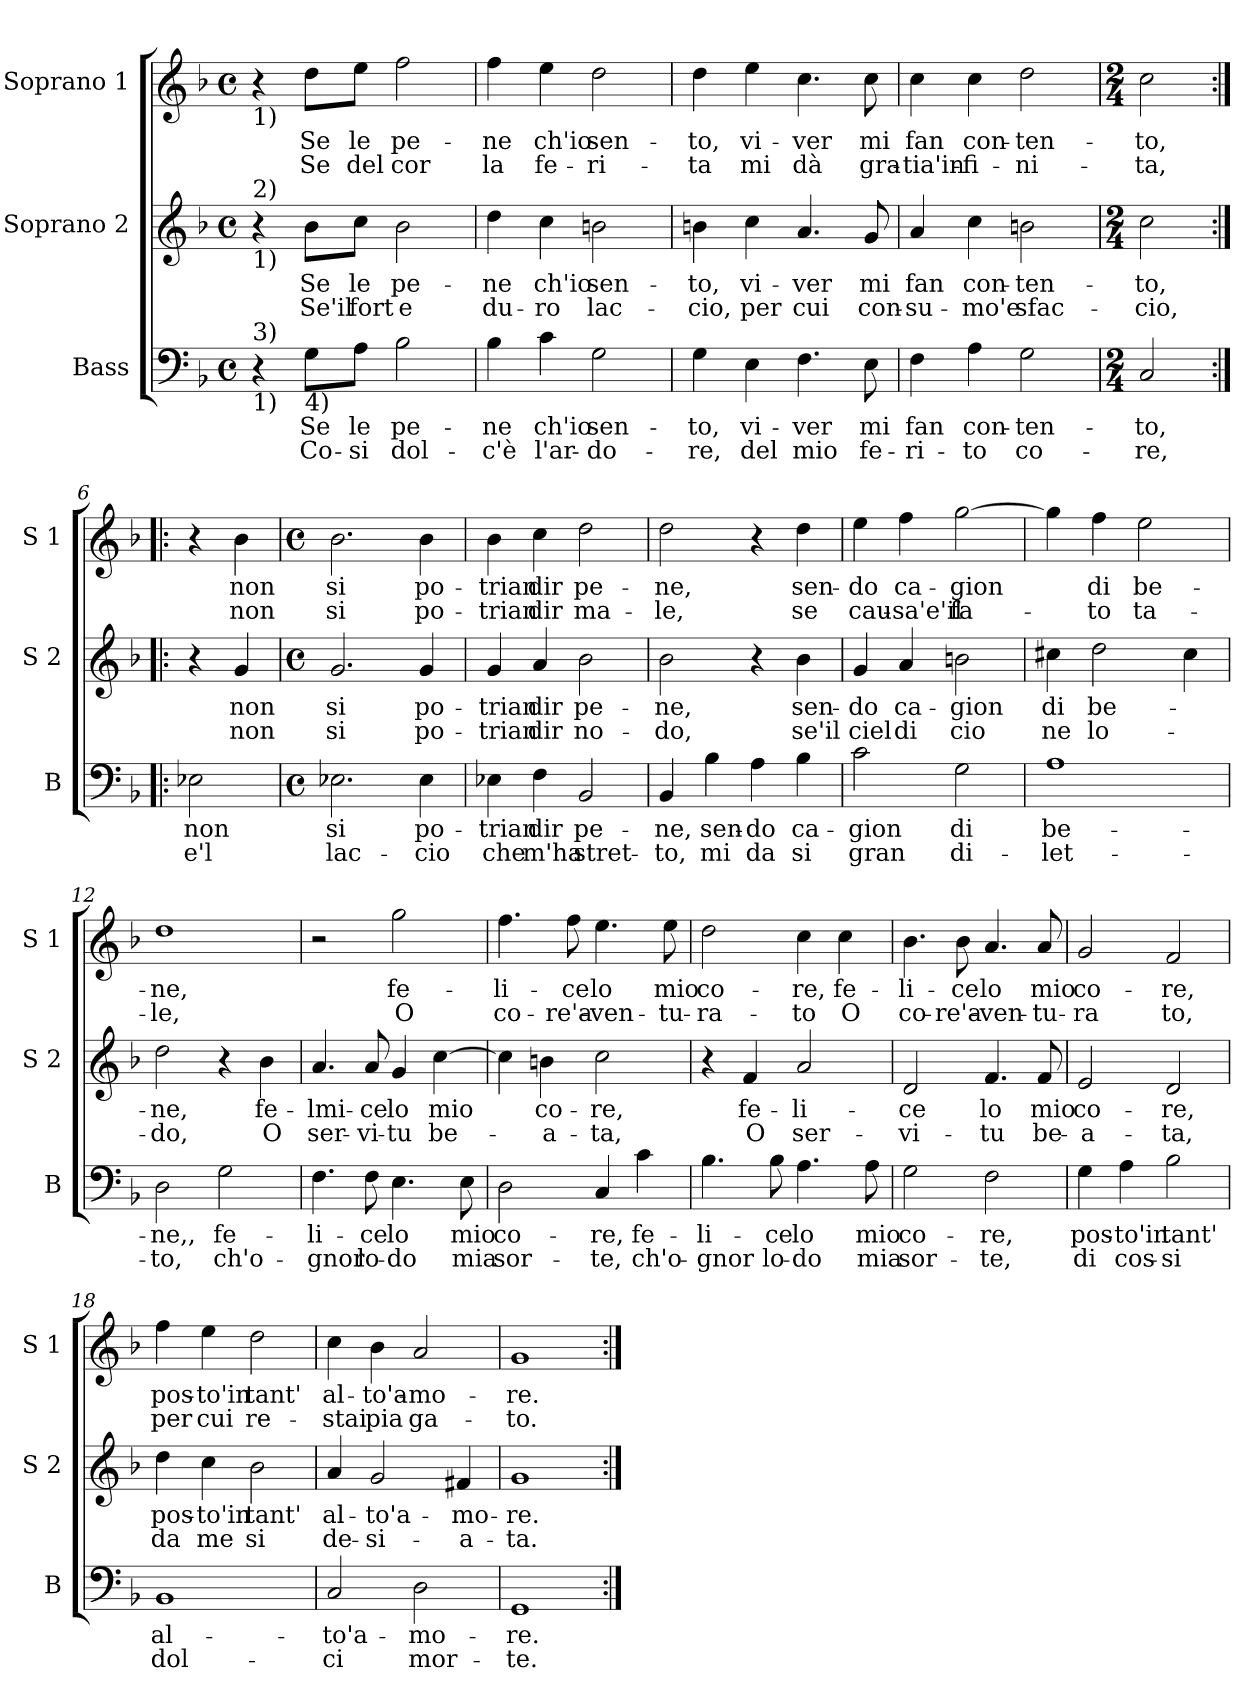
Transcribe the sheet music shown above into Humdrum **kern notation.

**kern	**text	**text	**kern	**text	**text	**kern	**text	**text
*part3	*part3	*part3	*part2	*part2	*part2	*part1	*part1	*part1
*staff3	*staff3	*staff3	*staff2	*staff2	*staff2	*staff1	*staff1	*staff1
*I"Bass	*	*	*I"Soprano 2	*	*	*I"Soprano 1	*	*
*I'B	*	*	*I'S 2	*	*	*I'S 1	*	*
*clefF4	*	*	*clefG2	*	*	*clefG2	*	*
*k[b-]	*	*	*k[b-]	*	*	*k[b-]	*	*
*F:	*	*	*F:	*	*	*F:	*	*
*M4/4	*	*	*M4/4	*	*	*M4/4	*	*
*met(c)	*	*	*met(c)	*	*	*met(c)	*	*
=1	=1	=1	=1	=1	=1	=1	=1	=1
!	!	!	!	!	!	!LO:TX:b:t=1)	!	!
!	!	!	!LO:TX:a:t=2)	!	!	!	!	!
!	!	!	!LO:TX:b:t=1)	!	!	!	!	!
!LO:TX:a:t=3)	!	!	!	!	!	!	!	!
!LO:TX:b:t=1)	!	!	!	!	!	!	!	!
4r	.	.	4r	.	.	4r	.	.
!LO:TX:b:t=4)	!	!	!	!	!	!	!	!
!	!LO:LY:b	!LO:LY:b	!	!LO:LY:b	!LO:LY:b	!	!LO:LY:b	!LO:LY:b
8G\L	Se	Co-	8b-\L	Se	Se'il	8dd\L	Se	Se
!	!LO:LY:b	!LO:LY:b	!	!LO:LY:b	!LO:LY:b	!	!LO:LY:b	!LO:LY:b
8A\J	le	-si	8cc\J	le	fort	8ee\J	le	del
!	!LO:LY:b	!LO:LY:b	!	!LO:LY:b	!LO:LY:b	!	!LO:LY:b	!LO:LY:b
2B-\	pe-	dol-	2b-\	pe-	e	2ff\	pe-	cor
=2	=2	=2	=2	=2	=2	=2	=2	=2
!	!LO:LY:b	!LO:LY:b	!	!LO:LY:b	!LO:LY:b	!	!LO:LY:b	!LO:LY:b
4B-\	-ne	-c'è	4dd\	-ne	du-	4ff\	-ne	la
!	!LO:LY:b	!LO:LY:b	!	!LO:LY:b	!LO:LY:b	!	!LO:LY:b	!LO:LY:b
4c\	ch'io	l'ar-	4cc\	ch'io	-ro	4ee\	ch'io	fe-
!	!LO:LY:b	!LO:LY:b	!	!LO:LY:b	!LO:LY:b	!	!LO:LY:b	!LO:LY:b
2G\	sen-	-do-	2bn\	sen-	lac-	2dd\	sen-	-ri-
=3	=3	=3	=3	=3	=3	=3	=3	=3
!	!LO:LY:b	!LO:LY:b	!	!LO:LY:b	!LO:LY:b	!	!LO:LY:b	!LO:LY:b
4G\	-to,	-re,	4bn\	-to,	-cio,	4dd\	-to,	-ta
!	!LO:LY:b	!LO:LY:b	!	!LO:LY:b	!LO:LY:b	!	!LO:LY:b	!LO:LY:b
4E\	vi-	del	4cc\	vi-	per	4ee\	vi-	mi
!	!LO:LY:b	!LO:LY:b	!	!LO:LY:b	!LO:LY:b	!	!LO:LY:b	!LO:LY:b
4.F\	-ver	mio	4.a/	-ver	cui	4.cc\	-ver	dà
!	!LO:LY:b	!LO:LY:b	!	!LO:LY:b	!LO:LY:b	!	!LO:LY:b	!LO:LY:b
8E\	mi	fe-	8g/	mi	con-	8cc\	mi	gra-
=4	=4	=4	=4	=4	=4	=4	=4	=4
!	!LO:LY:b	!LO:LY:b	!	!LO:LY:b	!LO:LY:b	!	!LO:LY:b	!LO:LY:b
4F\	fan	-ri-	4a/	fan	-su-	4cc\	fan	-tia'in-
!	!LO:LY:b	!LO:LY:b	!	!LO:LY:b	!LO:LY:b	!	!LO:LY:b	!LO:LY:b
4A\	con-	-to	4cc\	con-	-mo'e	4cc\	con-	-fi-
!	!LO:LY:b	!LO:LY:b	!	!LO:LY:b	!LO:LY:b	!	!LO:LY:b	!LO:LY:b
2G\	-ten-	co-	2bn\	-ten-	sfac-	2dd\	-ten-	-ni-
=5	=5	=5	=5	=5	=5	=5	=5	=5
*M2/4	*	*	*M2/4	*	*	*M2/4	*	*
!	!LO:LY:b	!LO:LY:b	!	!LO:LY:b	!LO:LY:b	!	!LO:LY:b	!LO:LY:b
2C/	-to,	-re,	2cc\	-to,	-cio,	2cc\	-to,	-ta,
!!LO:LB:g=z
=6:|!|:	=6:|!|:	=6:|!|:	=6:|!|:	=6:|!|:	=6:|!|:	=6:|!|:	=6:|!|:	=6:|!|:
!	!LO:LY:b	!LO:LY:b	!	!	!	!	!	!
2E-X\	non	e'l	4r	.	.	4r	.	.
!	!	!	!	!LO:LY:b	!LO:LY:b	!	!LO:LY:b	!LO:LY:b
.	.	.	4g/	non	non	4b-\	non	non
=7	=7	=7	=7	=7	=7	=7	=7	=7
*M4/4	*	*	*M4/4	*	*	*M4/4	*	*
*met(c)	*	*	*met(c)	*	*	*met(c)	*	*
!	!LO:LY:b	!LO:LY:b	!	!LO:LY:b	!LO:LY:b	!	!LO:LY:b	!LO:LY:b
2.E-X\	si	lac-	2.g/	si	si	2.b-\	si	si
!	!LO:LY:b	!LO:LY:b	!	!LO:LY:b	!LO:LY:b	!	!LO:LY:b	!LO:LY:b
4E-\	po-	-cio	4g/	po-	po-	4b-\	po-	po-
=8	=8	=8	=8	=8	=8	=8	=8	=8
!	!LO:LY:b	!LO:LY:b	!	!LO:LY:b	!LO:LY:b	!	!LO:LY:b	!LO:LY:b
4E-X\	-trian	che	4g/	-trian	-trian	4b-\	-trian	-trian
!	!LO:LY:b	!LO:LY:b	!	!LO:LY:b	!LO:LY:b	!	!LO:LY:b	!LO:LY:b
4F\	dir	m'ha	4a/	dir	dir	4cc\	dir	dir
!	!LO:LY:b	!LO:LY:b	!	!LO:LY:b	!LO:LY:b	!	!LO:LY:b	!LO:LY:b
2BB-/	pe-	stret-	2b-\	pe-	no-	2dd\	pe-	ma-
=9	=9	=9	=9	=9	=9	=9	=9	=9
!	!LO:LY:b	!LO:LY:b	!	!LO:LY:b	!LO:LY:b	!	!LO:LY:b	!LO:LY:b
4BB-/	-ne,	-to,	2b-\	-ne,	-do,	2dd\	-ne,	-le,
!	!LO:LY:b	!LO:LY:b	!	!	!	!	!	!
4B-\	sen-	mi	.	.	.	.	.	.
!	!LO:LY:b	!LO:LY:b	!	!	!	!	!	!
4A\	-do	da	4r	.	.	4r	.	.
!	!LO:LY:b	!LO:LY:b	!	!LO:LY:b	!LO:LY:b	!	!LO:LY:b	!LO:LY:b
4B-\	ca-	si	4b-\	sen-	se'il	4dd\	sen-	se
=10	=10	=10	=10	=10	=10	=10	=10	=10
!	!LO:LY:b	!LO:LY:b	!	!LO:LY:b	!LO:LY:b	!	!LO:LY:b	!LO:LY:b
2c\	-gion	gran	4g/	-do	ciel	4ee\	-do	cau-
!	!	!	!	!LO:LY:b	!LO:LY:b	!	!LO:LY:b	!LO:LY:b
.	.	.	4a/	ca-	di	4ff\	ca-	-sa'e'il
!	!LO:LY:b	!LO:LY:b	!	!LO:LY:b	!LO:LY:b	!	!LO:LY:b	!LO:LY:b
2G\	di	di-	2bn\	-gion	cio	[2gg\	-gion	fa-
!!LO:PB:g=z
=11	=11	=11	=11	=11	=11	=11	=11	=11
!	!LO:LY:b	!LO:LY:b	!	!LO:LY:b	!LO:LY:b	!	!	!
1A	be-	-let-	4cc#X\	di	ne	4gg\]	.	.
!	!	!	!	!LO:LY:b	!LO:LY:b	!	!LO:LY:b	!LO:LY:b
.	.	.	2dd\	be-	lo-	4ff\	di	-to
!	!	!	!	!	!	!	!LO:LY:b	!LO:LY:b
.	.	.	.	.	.	2ee\	be-	ta-
.	.	.	4cc#\	.	.	.	.	.
=12	=12	=12	=12	=12	=12	=12	=12	=12
!	!LO:LY:b	!LO:LY:b	!	!LO:LY:b	!LO:LY:b	!	!LO:LY:b	!LO:LY:b
2D\	-ne,,	-to,	2dd\	-ne,	-do,	1dd	-ne,	-le,
!	!LO:LY:b	!LO:LY:b	!	!	!	!	!	!
2G\	fe-	ch'o-	4r	.	.	.	.	.
!	!	!	!	!LO:LY:b	!LO:LY:b	!	!	!
.	.	.	4b-\	fe-	O	.	.	.
=13	=13	=13	=13	=13	=13	=13	=13	=13
!	!LO:LY:b	!LO:LY:b	!	!LO:LY:b	!LO:LY:b	!	!	!
4.F\	-li-	-gnor	4.a/	-lmi-	ser-	2r	.	.
!	!LO:LY:b	!LO:LY:b	!	!LO:LY:b	!LO:LY:b	!	!	!
8F\	-ce	lo-	8a/	-ce	-vi-	.	.	.
!	!LO:LY:b	!LO:LY:b	!	!LO:LY:b	!LO:LY:b	!	!LO:LY:b	!LO:LY:b
4.E\	lo	-do	4g/	lo	-tu	2gg\	fe-	O
!	!	!	!	!LO:LY:b	!LO:LY:b	!	!	!
.	.	.	[4cc\	mio	be-	.	.	.
!	!LO:LY:b	!LO:LY:b	!	!	!	!	!	!
8E\	mio	mia	.	.	.	.	.	.
=14	=14	=14	=14	=14	=14	=14	=14	=14
!	!LO:LY:b	!LO:LY:b	!	!	!	!	!LO:LY:b	!LO:LY:b
2D\	co-	sor-	4cc\]	.	.	4.ff\	-li-	co-
!	!	!	!	!LO:LY:b	!LO:LY:b	!	!	!
.	.	.	4bn\	co-	-a-	.	.	.
!	!	!	!	!	!	!	!LO:LY:b	!LO:LY:b
.	.	.	.	.	.	8ff\	-ce	-re'a-
!	!LO:LY:b	!LO:LY:b	!	!LO:LY:b	!LO:LY:b	!	!LO:LY:b	!LO:LY:b
4C/	-re,	-te,	2cc\	-re,	-ta,	4.ee\	lo	-ven-
!	!LO:LY:b	!LO:LY:b	!	!	!	!	!	!
4c\	fe-	ch'o-	.	.	.	.	.	.
!	!	!	!	!	!	!	!LO:LY:b	!LO:LY:b
.	.	.	.	.	.	8ee\	mio	-tu-
=15	=15	=15	=15	=15	=15	=15	=15	=15
!	!LO:LY:b	!LO:LY:b	!	!	!	!	!LO:LY:b	!LO:LY:b
4.B-\	-li-	-gnor	4r	.	.	2dd\	co-	-ra-
!	!	!	!	!LO:LY:b	!LO:LY:b	!	!	!
.	.	.	4f/	fe-	O	.	.	.
!	!LO:LY:b	!LO:LY:b	!	!	!	!	!	!
8B-\	-ce	lo-	.	.	.	.	.	.
!	!LO:LY:b	!LO:LY:b	!	!LO:LY:b	!LO:LY:b	!	!LO:LY:b	!LO:LY:b
4.A\	lo	-do	2a/	-li-	ser-	4cc\	-re,	-to
!	!	!	!	!	!	!	!LO:LY:b	!LO:LY:b
.	.	.	.	.	.	4cc\	fe-	O
!	!LO:LY:b	!LO:LY:b	!	!	!	!	!	!
8A\	mio	mia	.	.	.	.	.	.
!!LO:LB:g=z
=16	=16	=16	=16	=16	=16	=16	=16	=16
!	!LO:LY:b	!LO:LY:b	!	!LO:LY:b	!LO:LY:b	!	!LO:LY:b	!LO:LY:b
2G\	co-	sor-	2d/	-ce	-vi-	4.b-\	-li-	co-
!	!	!	!	!	!	!	!LO:LY:b	!LO:LY:b
.	.	.	.	.	.	8b-\	-ce	-re'a-
!	!LO:LY:b	!LO:LY:b	!	!LO:LY:b	!LO:LY:b	!	!LO:LY:b	!LO:LY:b
2F\	-re,	-te,	4.f/	lo	-tu	4.a/	lo	-ven-
!	!	!	!	!LO:LY:b	!LO:LY:b	!	!LO:LY:b	!LO:LY:b
.	.	.	8f/	mio	be-	8a/	mio	-tu-
=17	=17	=17	=17	=17	=17	=17	=17	=17
!	!LO:LY:b	!LO:LY:b	!	!LO:LY:b	!LO:LY:b	!	!LO:LY:b	!LO:LY:b
4G\	pos-	di	2e/	co-	-a-	2g/	co-	-ra
!	!LO:LY:b	!LO:LY:b	!	!	!	!	!	!
4A\	-to'in	cos-	.	.	.	.	.	.
!	!LO:LY:b	!LO:LY:b	!	!LO:LY:b	!LO:LY:b	!	!LO:LY:b	!LO:LY:b
2B-\	tant'	-si	2d/	-re,	-ta,	2f/	-re,	to,
=18	=18	=18	=18	=18	=18	=18	=18	=18
!	!LO:LY:b	!LO:LY:b	!	!LO:LY:b	!LO:LY:b	!	!LO:LY:b	!LO:LY:b
1BB-	al-	dol-	4dd\	pos-	da	4ff\	pos-	per
!	!	!	!	!LO:LY:b	!LO:LY:b	!	!LO:LY:b	!LO:LY:b
.	.	.	4cc\	-to'in	me	4ee\	-to'in	cui
!	!	!	!	!LO:LY:b	!LO:LY:b	!	!LO:LY:b	!LO:LY:b
.	.	.	2b-\	tant'	si	2dd\	tant'	re-
=19	=19	=19	=19	=19	=19	=19	=19	=19
!	!LO:LY:b	!LO:LY:b	!	!LO:LY:b	!LO:LY:b	!	!LO:LY:b	!LO:LY:b
2C/	-to'a-	-ci	4a/	al-	de-	4cc\	al-	-stai
!	!	!	!	!LO:LY:b	!LO:LY:b	!	!LO:LY:b	!LO:LY:b
.	.	.	2g/	-to'a-	-si-	4b-\	-to'a-	pia
!	!LO:LY:b	!LO:LY:b	!	!	!	!	!LO:LY:b	!LO:LY:b
2D\	-mo-	mor-	.	.	.	2a/	-mo-	ga-
!	!	!	!	!LO:LY:b	!LO:LY:b	!	!	!
.	.	.	4f#X/	-mo-	-a-	.	.	.
=20	=20	=20	=20	=20	=20	=20	=20	=20
!	!LO:LY:b	!LO:LY:b	!	!LO:LY:b	!LO:LY:b	!	!LO:LY:b	!LO:LY:b
1GG	-re.	-te.	1g	-re.	-ta.	1g	-re.	-to.
=:|!	=:|!	=:|!	=:|!	=:|!	=:|!	=:|!	=:|!	=:|!
*-	*-	*-	*-	*-	*-	*-	*-	*-
